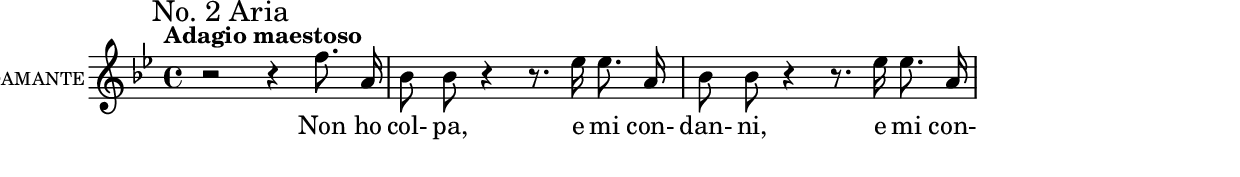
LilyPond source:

\version "2.18.2"

\include "lilypond-book-preamble.ly"

\paper {
  % #(set-paper-size "a4")
  top-margin = 10
}

\header {
  % title = "Idomeneo"
  % composer = "W. A. Mozart"
  % opus = "KV. 366"
}

\new Staff \with {
  vocalName = \markup \smallCaps Idamante
}
\relative c'' {
  \mark \markup "No. 2 Aria"
  \key bes \major
  \time 4/4
  \tempo "Adagio maestoso"
  \autoBeamOff
  \set Score.currentBarNumber = #1
  \bar ""
  r2 r4 f8. a,16 | bes8 bes8 r4 r8. es16 es8. a,16 |
  bes8 bes8 r4 r8. es16 es8. a,16
}
\addlyrics {
  Non ho | col- pa, e mi con-
  dan- ni, e mi con-
}